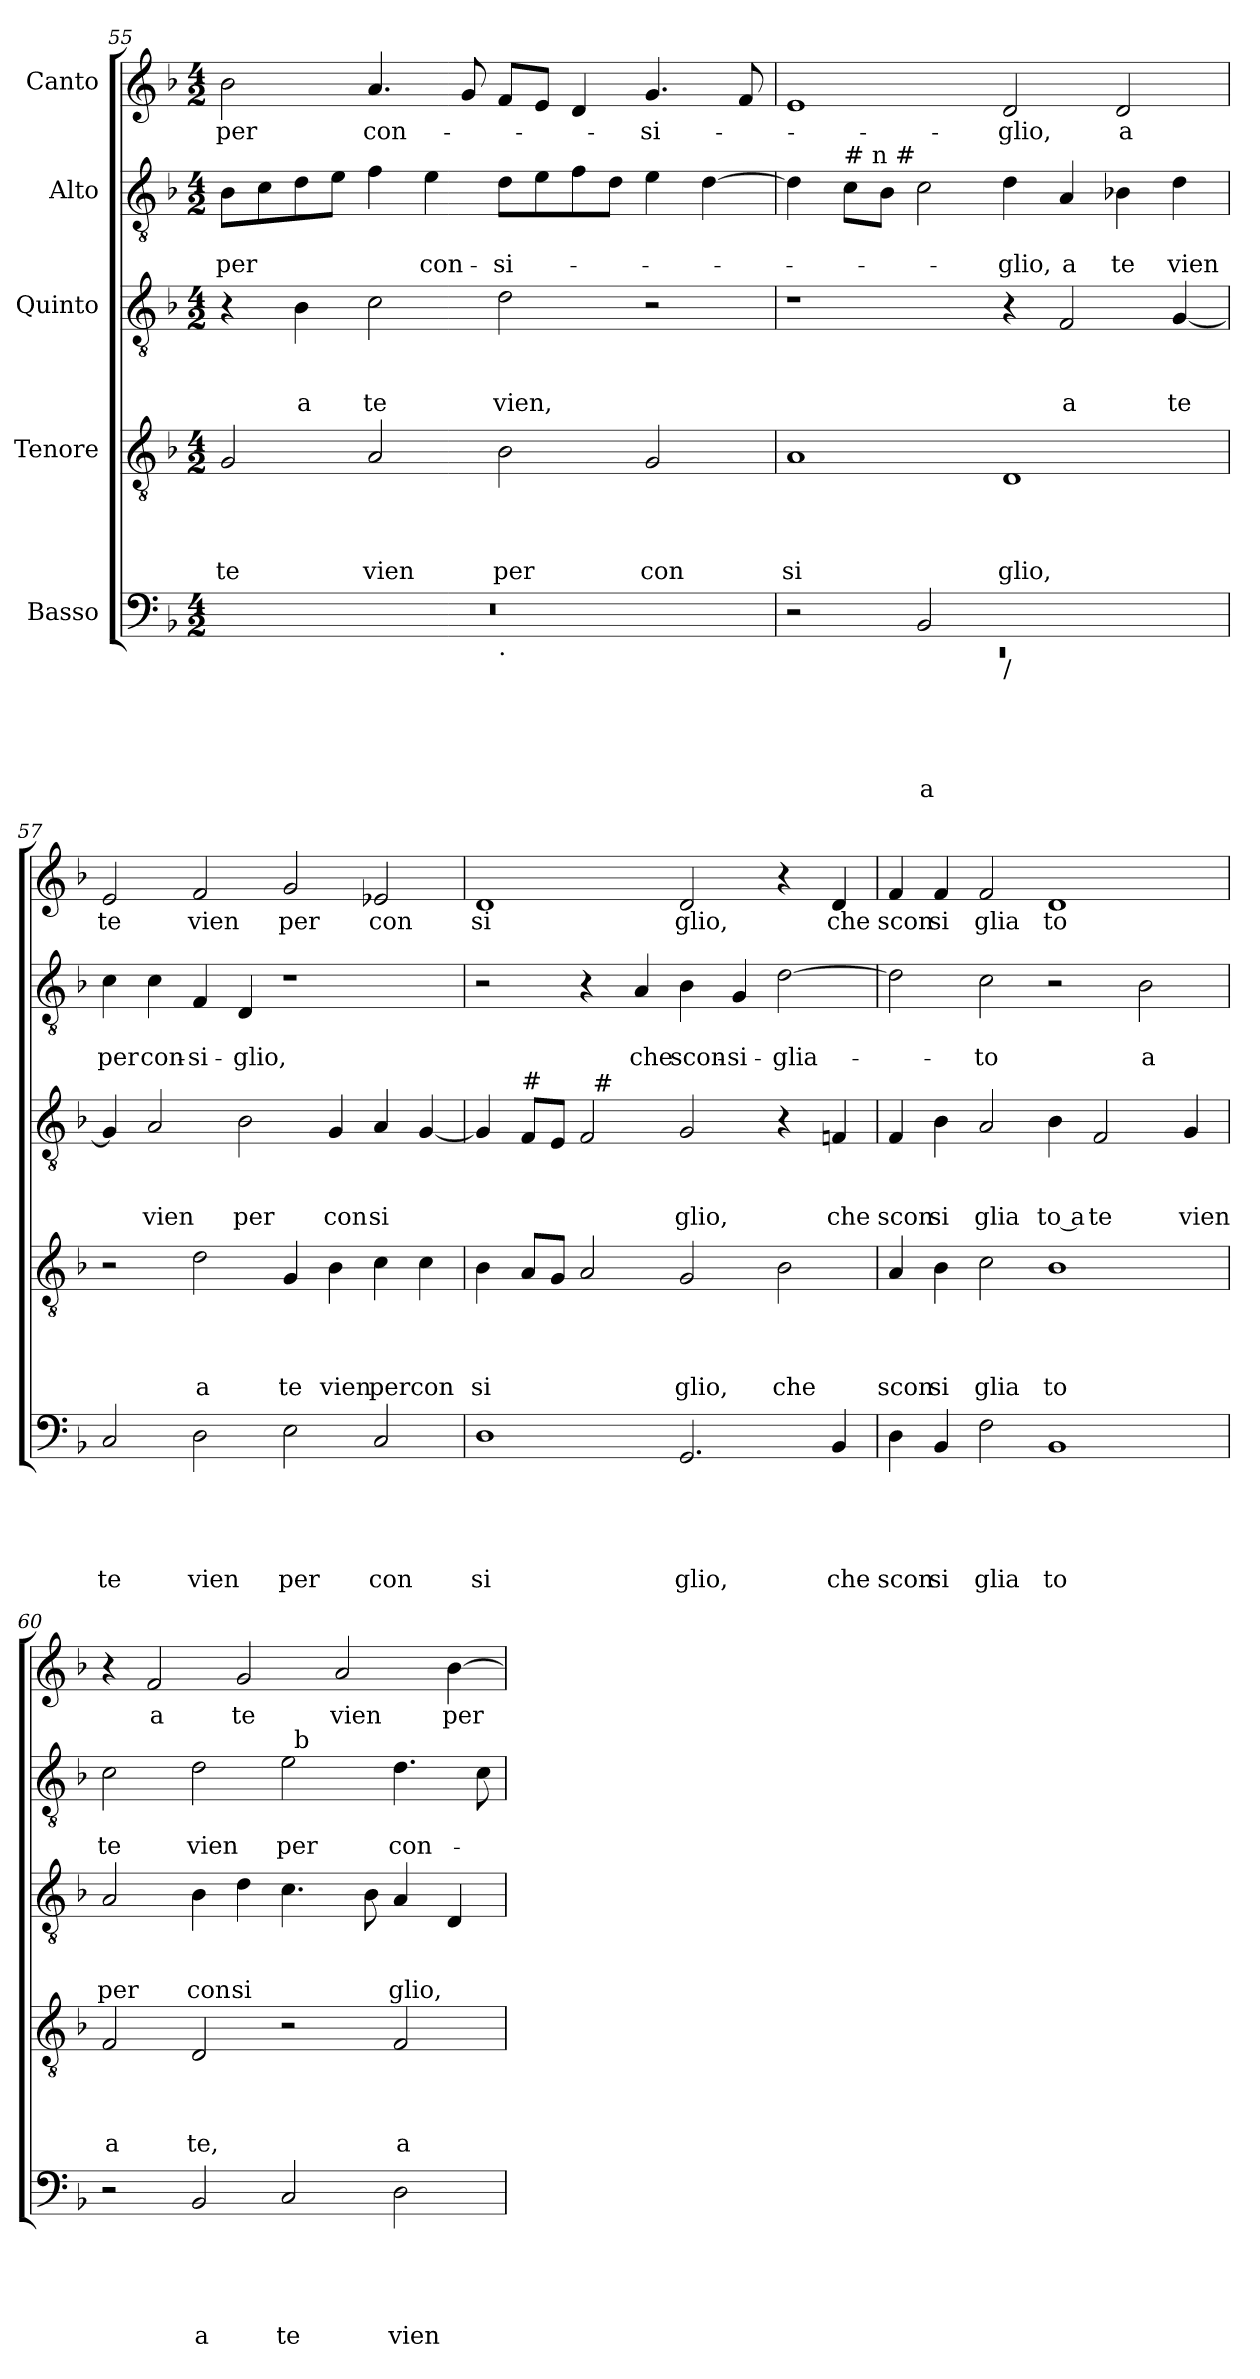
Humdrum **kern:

**kern	**text	**text	**text	**text	**text	**kern	**text	**text	**text	**text	**kern	**text	**text	**text	**kern	**text	**text	**kern	**text
*part5	*part5	*part5	*part5	*part5	*part5	*part4	*part4	*part4	*part4	*part4	*part3	*part3	*part3	*part3	*part2	*part2	*part2	*part1	*part1
*staff5	*staff5	*staff5	*staff5	*staff5	*staff5	*staff4	*staff4	*staff4	*staff4	*staff4	*staff3	*staff3	*staff3	*staff3	*staff2	*staff2	*staff2	*staff1	*staff1
*I"Basso	*	*	*	*	*	*I"Tenore	*	*	*	*	*I"Quinto	*	*	*	*I"Alto	*	*	*I"Canto	*
*clefF4	*	*	*	*	*	*clefGv2	*	*	*	*	*clefGv2	*	*	*	*clefGv2	*	*	*clefG2	*
*k[b-]	*	*	*	*	*	*k[b-]	*	*	*	*	*k[b-]	*	*	*	*k[b-]	*	*	*k[b-]	*
*F:	*	*	*	*	*	*F:	*	*	*	*	*F:	*	*	*	*F:	*	*	*F:	*
*M4/2	*	*	*	*	*	*M4/2	*	*	*	*	*M4/2	*	*	*	*M4/2	*	*	*M4/2	*
=55	=55	=55	=55	=55	=55	=55	=55	=55	=55	=55	=55	=55	=55	=55	=55	=55	=55	=55	=55
!	!	!	!	!	!	!	!	!	!	!LO:LY:b	!	!	!	!	!	!	!LO:LY:b	!	!LO:LY:b
*^	*	*	*	*	*	*	*	*	*	*	*	*	*	*	*	*	*	*	*
0r	1ryy	.	.	.	.	.	2G/	.	.	.	te	4r	.	.	.	8B-\L	.	per	2b-\	per
.	.	.	.	.	.	.	.	.	.	.	.	.	.	.	.	8c\	.	.	.	.
!	!	!	!	!	!	!	!	!	!	!	!	!	!	!	!LO:LY:b	!	!	!	!	!
.	.	.	.	.	.	.	.	.	.	.	.	4B-\	.	.	a	8d\	.	.	.	.
.	.	.	.	.	.	.	.	.	.	.	.	.	.	.	.	8e\J	.	.	.	.
!	!	!	!	!	!	!	!	!	!	!	!LO:LY:b	!	!	!	!LO:LY:b	!	!	!	!	!LO:LY:b
.	.	.	.	.	.	.	2A/	.	.	.	vien	2c\	.	.	te	4f\	.	.	4.a/	con-
!	!	!	!	!	!	!	!	!	!	!	!	!	!	!	!	!	!	!LO:LY:b	!	!
.	.	.	.	.	.	.	.	.	.	.	.	.	.	.	.	4e\	.	con-	.	.
.	.	.	.	.	.	.	.	.	.	.	.	.	.	.	.	.	.	.	8g/	.
!	!LO:TX:b:t=.	!	!	!	!	!	!	!	!	!	!	!	!	!	!	!	!	!	!	!
!	!	!	!	!	!	!	!	!	!	!	!LO:LY:b	!	!	!	!LO:LY:b	!	!	!LO:LY:b	!	!
.	1ryy	.	.	.	.	.	2B-\	.	.	.	per	2d\	.	.	vien,	8d\L	.	-si-	8f/L	.
.	.	.	.	.	.	.	.	.	.	.	.	.	.	.	.	8e\	.	.	8e/J	.
.	.	.	.	.	.	.	.	.	.	.	.	.	.	.	.	8f\	.	.	4d/	.
.	.	.	.	.	.	.	.	.	.	.	.	.	.	.	.	8d\J	.	.	.	.
!	!	!	!	!	!	!	!	!	!	!	!LO:LY:b	!	!	!	!	!	!	!	!	!LO:LY:b
.	.	.	.	.	.	.	2G/	.	.	.	con	2r	.	.	.	4e\	.	.	4.g/	-si-
.	.	.	.	.	.	.	.	.	.	.	.	.	.	.	.	[>4d\	.	.	.	.
.	.	.	.	.	.	.	.	.	.	.	.	.	.	.	.	.	.	.	8f/	.
=56	=56	=56	=56	=56	=56	=56	=56	=56	=56	=56	=56	=56	=56	=56	=56	=56	=56	=56	=56	=56
!	!LO:N:vis=1	!	!	!	!	!	!	!	!	!	!LO:LY:b	!	!	!	!	!	!	!	!	!
*	*^	*	*	*	*	*	*	*	*	*	*	*	*	*	*	*	*	*	*	*
0ryy	0rEE	2r	.	.	.	.	.	1A	.	.	.	si	1r	.	.	.	4d\]	.	.	1e	.
!	!	!	!	!	!	!	!	!	!	!	!	!	!	!	!	!	!LO:TX:a:t=# n #	!	!	!	!
.	.	.	.	.	.	.	.	.	.	.	.	.	.	.	.	.	8c\L	.	.	.	.
.	.	.	.	.	.	.	.	.	.	.	.	.	.	.	.	.	8B-\J	.	.	.	.
!	!	!	!	!	!	!	!LO:LY:b	!	!	!	!	!	!	!	!	!	!	!	!	!	!
.	.	2BB-/	.	.	.	.	a	.	.	.	.	.	.	.	.	.	2c\	.	.	.	.
!	!	!LO:TX:b:t=/	!	!	!	!	!	!	!	!	!	!	!	!	!	!	!	!	!	!	!
!	!	!	!	!	!	!	!	!	!	!	!	!LO:LY:b	!	!	!	!	!	!	!LO:LY:b	!	!LO:LY:b
.	.	1ryy	.	.	.	.	.	1D	.	.	.	glio,	4r	.	.	.	4d\	.	-glio,	2d/	-glio,
!	!	!	!	!	!	!	!	!	!	!	!	!	!	!	!	!LO:LY:b	!	!	!LO:LY:b	!	!
.	.	.	.	.	.	.	.	.	.	.	.	.	2F/	.	.	a	4A/	.	a	.	.
!	!	!	!	!	!	!	!	!	!	!	!	!	!	!	!	!	!	!	!LO:LY:b	!	!LO:LY:b
.	.	.	.	.	.	.	.	.	.	.	.	.	.	.	.	.	4B-X\	.	te	2d/	a
!	!	!	!	!	!	!	!	!	!	!	!	!	!	!	!	!LO:LY:b	!	!	!LO:LY:b	!	!
.	.	.	.	.	.	.	.	.	.	.	.	.	[>4G/	.	.	te	4d\	.	vien	.	.
*v	*v	*v	*	*	*	*	*	*	*	*	*	*	*	*	*	*	*	*	*	*	*
!!LO:PB:g=z
=57	=57	=57	=57	=57	=57	=57	=57	=57	=57	=57	=57	=57	=57	=57	=57	=57	=57	=57	=57
!	!	!	!	!	!LO:LY:b	!	!	!	!	!	!	!	!	!	!	!	!LO:LY:b	!	!LO:LY:b
2C/	.	.	.	.	te	2r	.	.	.	.	4G/]	.	.	.	4c\	.	per	2e/	te
!	!	!	!	!	!	!	!	!	!	!	!	!	!	!LO:LY:b	!	!	!LO:LY:b	!	!
.	.	.	.	.	.	.	.	.	.	.	2A/	.	.	vien	4c\	.	con-	.	.
!	!	!	!	!	!LO:LY:b	!	!	!	!	!LO:LY:b	!	!	!	!	!	!	!LO:LY:b	!	!LO:LY:b
2D\	.	.	.	.	vien	2d\	.	.	.	a	.	.	.	.	4F/	.	-si-	2f/	vien
!	!	!	!	!	!	!	!	!	!	!	!	!	!	!LO:LY:b	!	!	!LO:LY:b	!	!
.	.	.	.	.	.	.	.	.	.	.	2B-\	.	.	per	4D/	.	-glio,	.	.
!	!	!	!	!	!LO:LY:b	!	!	!	!	!LO:LY:b	!	!	!	!	!	!	!	!	!LO:LY:b
2E\	.	.	.	.	per	4G/	.	.	.	te	.	.	.	.	1r	.	.	2g/	per
!	!	!	!	!	!	!	!	!	!	!LO:LY:b	!	!	!	!LO:LY:b	!	!	!	!	!
.	.	.	.	.	.	4B-\	.	.	.	vien	4G/	.	.	con	.	.	.	.	.
!	!	!	!	!	!LO:LY:b	!	!	!	!	!LO:LY:b	!	!	!	!LO:LY:b	!	!	!	!	!LO:LY:b
2C/	.	.	.	.	con	4c\	.	.	.	percon	4A/	.	.	si	.	.	.	2e-X/	con
.	.	.	.	.	.	4c\	.	.	.	.	[<4G/	.	.	.	.	.	.	.	.
=58	=58	=58	=58	=58	=58	=58	=58	=58	=58	=58	=58	=58	=58	=58	=58	=58	=58	=58	=58
!	!	!	!	!	!LO:LY:b	!	!	!	!	!LO:LY:b	!	!	!	!	!	!	!	!	!LO:LY:b
*	*	*	*	*	*	*	*	*	*	*	*^	*	*	*	*	*	*	*	*
1D	.	.	.	.	si	4B-\	.	.	.	si	4G/]	2ryy	.	.	.	2r	.	.	1d	si
!	!	!	!	!	!	!	!	!	!	!	!LO:TX:a:t=#	!	!	!	!	!	!	!	!	!
.	.	.	.	.	.	8A/L	.	.	.	.	8F/L	.	.	.	.	.	.	.	.	.
.	.	.	.	.	.	8G/J	.	.	.	.	8E/J	.	.	.	.	.	.	.	.	.
.	.	.	.	.	.	2A/	.	.	.	.	2F/	32ryy	.	.	.	4r	.	.	.	.
!	!	!	!	!	!	!	!	!	!	!	!	!LO:TX:a:t=#	!	!	!	!	!	!	!	!
.	.	.	.	.	.	.	.	.	.	.	.	1ryy	.	.	.	.	.	.	.	.
!	!	!	!	!	!	!	!	!	!	!	!	!	!	!	!	!	!	!LO:LY:b	!	!
.	.	.	.	.	.	.	.	.	.	.	.	.	.	.	.	4A/	.	che	.	.
!	!	!	!	!	!LO:LY:b	!	!	!	!	!LO:LY:b	!	!	!	!	!LO:LY:b	!	!	!LO:LY:b	!	!LO:LY:b
2.GG/	.	.	.	.	glio,	2G/	.	.	.	glio,	2G/	.	.	.	glio,	4B-\	.	scon-	2d/	glio,
!	!	!	!	!	!	!	!	!	!	!	!	!	!	!	!	!	!	!LO:LY:b	!	!
.	.	.	.	.	.	.	.	.	.	.	.	.	.	.	.	4G/	.	-si-	.	.
!	!	!	!	!	!	!	!	!	!	!LO:LY:b	!	!	!	!	!	!	!	!LO:LY:b	!	!
.	.	.	.	.	.	2B-\	.	.	.	che	4r	.	.	.	.	[>2d\	.	-glia-	4r	.
.	.	.	.	.	.	.	.	.	.	.	.	4...ryy	.	.	.	.	.	.	.	.
!	!	!	!	!	!LO:LY:b	!	!	!	!	!	!	!	!	!	!LO:LY:b	!	!	!	!	!LO:LY:b
4BB-/	.	.	.	.	che	.	.	.	.	.	4Fn/	.	.	.	che	.	.	.	4d/	che
=59	=59	=59	=59	=59	=59	=59	=59	=59	=59	=59	=59	=59	=59	=59	=59	=59	=59	=59	=59	=59
!	!	!	!	!	!LO:LY:b	!	!	!	!	!LO:LY:b	!	!	!	!	!LO:LY:b	!	!	!	!	!LO:LY:b
*	*	*	*	*	*	*	*	*	*	*	*v	*v	*	*	*	*	*	*	*	*
4D\	.	.	.	.	scon	4A/	.	.	.	scon	4F/	.	.	scon	2d\]	.	.	4f/	scon
!	!	!	!	!	!LO:LY:b	!	!	!	!	!LO:LY:b	!	!	!	!LO:LY:b	!	!	!	!	!LO:LY:b
4BB-/	.	.	.	.	si	4B-\	.	.	.	si	4B-\	.	.	si	.	.	.	4f/	si
!	!	!	!	!	!LO:LY:b	!	!	!	!	!LO:LY:b	!	!	!	!LO:LY:b	!	!	!LO:LY:b	!	!LO:LY:b
2F\	.	.	.	.	glia	2c\	.	.	.	glia	2A/	.	.	glia	2c\	.	-to	2f/	glia
!	!	!	!	!	!LO:LY:b	!	!	!	!	!LO:LY:b	!	!	!	!LO:LY:b:rj	!	!	!	!	!LO:LY:b
1BB-	.	.	.	.	to	1B-	.	.	.	to	4B-\	.	.	to a	2r	.	.	1d	to
!	!	!	!	!	!	!	!	!	!	!	!	!	!	!LO:LY:b	!	!	!	!	!
.	.	.	.	.	.	.	.	.	.	.	2F/	.	.	te	.	.	.	.	.
!	!	!	!	!	!	!	!	!	!	!	!	!	!	!	!	!	!LO:LY:b	!	!
.	.	.	.	.	.	.	.	.	.	.	.	.	.	.	2B-\	.	a	.	.
!	!	!	!	!	!	!	!	!	!	!	!	!	!	!LO:LY:b	!	!	!	!	!
.	.	.	.	.	.	.	.	.	.	.	4G/	.	.	vien	.	.	.	.	.
=60	=60	=60	=60	=60	=60	=60	=60	=60	=60	=60	=60	=60	=60	=60	=60	=60	=60	=60	=60
!	!	!	!	!	!	!	!	!	!	!LO:LY:b	!	!	!	!LO:LY:b	!	!	!LO:LY:b	!	!
*	*	*	*	*	*	*	*	*	*	*	*	*	*	*	*^	*	*	*	*
2r	.	.	.	.	.	2F/	.	.	.	a	2A/	.	.	per	2c\	1ryy	.	te	4r	.
!	!	!	!	!	!	!	!	!	!	!	!	!	!	!	!	!	!	!	!	!LO:LY:b
.	.	.	.	.	.	.	.	.	.	.	.	.	.	.	.	.	.	.	2f/	a
!	!	!	!	!	!LO:LY:b	!	!	!	!	!LO:LY:b	!	!	!	!LO:LY:b	!	!	!	!LO:LY:b	!	!
2BB-/	.	.	.	.	a	2D/	.	.	.	te,	4B-\	.	.	con	2d\	.	.	vien	.	.
!	!	!	!	!	!	!	!	!	!	!	!	!	!	!LO:LY:b	!	!	!	!	!	!LO:LY:b
.	.	.	.	.	.	.	.	.	.	.	4d\	.	.	si	.	.	.	.	2g/	te
!	!	!	!	!	!LO:LY:b	!	!	!	!	!	!	!	!	!	!	!	!	!LO:LY:b	!	!
2C/	.	.	.	.	te	2r	.	.	.	.	4.c\	.	.	.	2e\	32ryy	.	per	.	.
!	!	!	!	!	!	!	!	!	!	!	!	!	!	!	!	!LO:TX:a:t=b	!	!	!	!
.	.	.	.	.	.	.	.	.	.	.	.	.	.	.	.	2ryy	.	.	.	.
!	!	!	!	!	!	!	!	!	!	!	!	!	!	!	!	!	!	!	!	!LO:LY:b
.	.	.	.	.	.	.	.	.	.	.	.	.	.	.	.	.	.	.	2a/	vien
.	.	.	.	.	.	.	.	.	.	.	8B-\	.	.	.	.	.	.	.	.	.
!	!	!	!	!	!LO:LY:b	!	!	!	!	!LO:LY:b	!	!	!	!LO:LY:b	!	!	!	!LO:LY:b	!	!
2D\	.	.	.	.	vien	2F/	.	.	.	a	4A/	.	.	glio,	4.d\	.	.	con-	.	.
.	.	.	.	.	.	.	.	.	.	.	.	.	.	.	.	4...ryy	.	.	.	.
!	!	!	!	!	!	!	!	!	!	!	!	!	!	!	!	!	!	!	!	!LO:LY:b
.	.	.	.	.	.	.	.	.	.	.	4D/	.	.	.	.	.	.	.	[>4b-\	per
.	.	.	.	.	.	.	.	.	.	.	.	.	.	.	8c\	.	.	.	.	.
*	*	*	*	*	*	*	*	*	*	*	*	*	*	*	*v	*v	*	*	*	*
=	=	=	=	=	=	=	=	=	=	=	=	=	=	=	=	=	=	=	=
*-	*-	*-	*-	*-	*-	*-	*-	*-	*-	*-	*-	*-	*-	*-	*-	*-	*-	*-	*-
